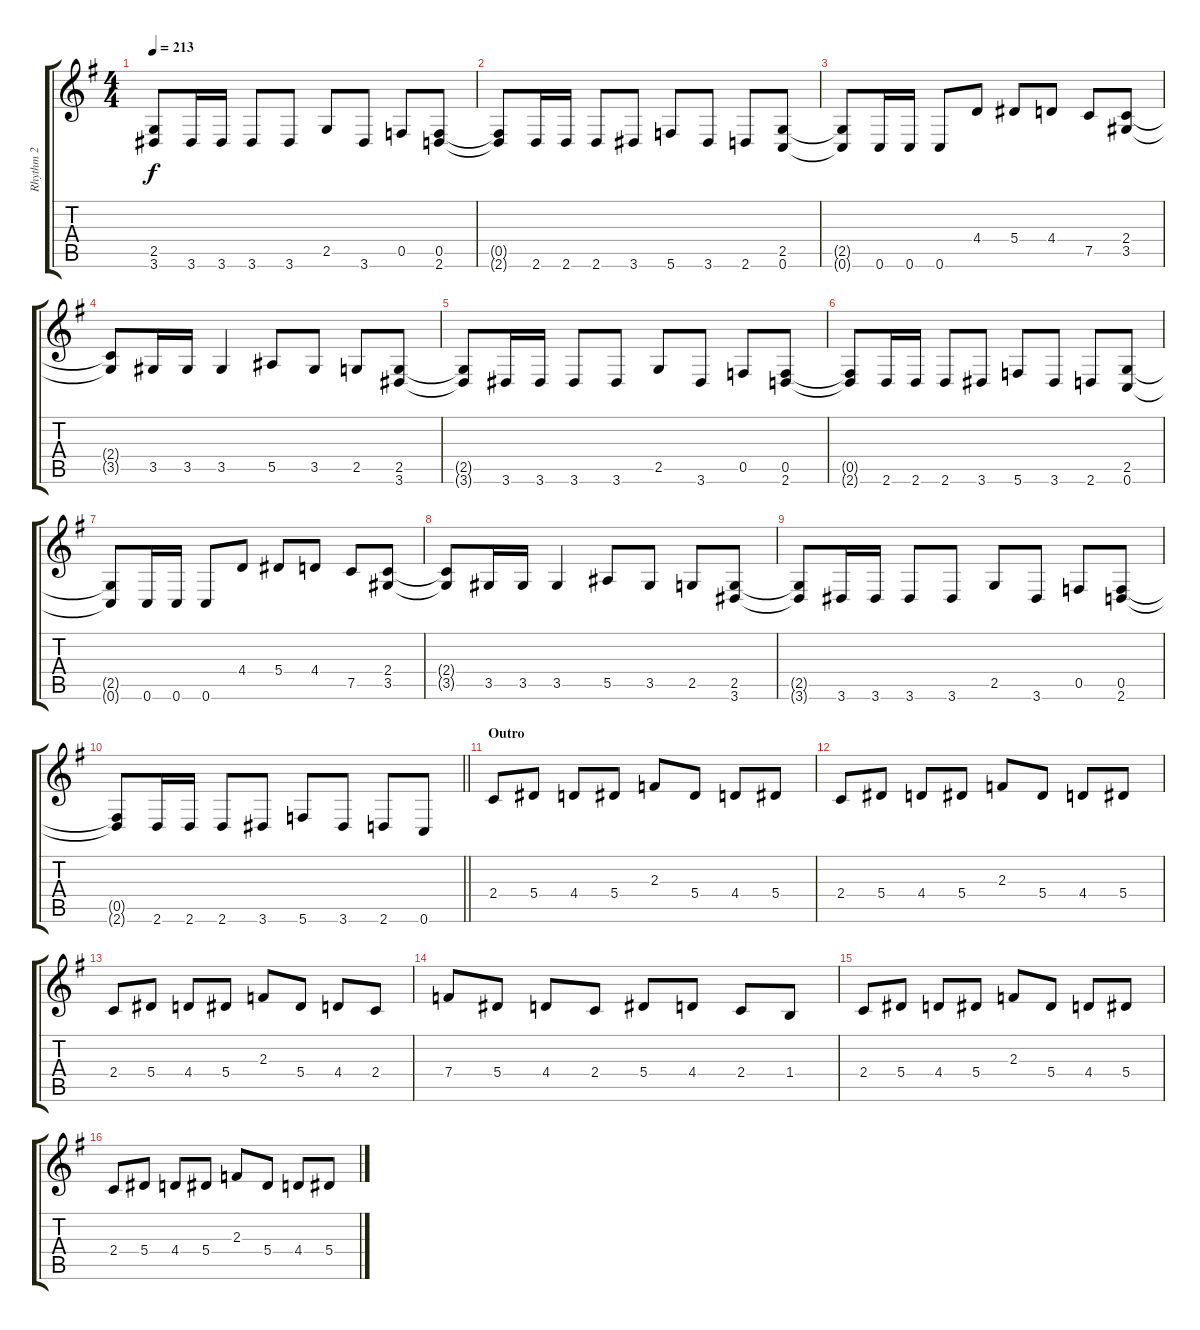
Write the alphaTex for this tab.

\track ("Rhythm 2" "Rhythm 2") {instrument distortionguitar}
\staff {score tabs}
\tuning (C4 G3 Eb3 Bb2 F2 C2) {hide}
\ts (4 4)
\tempo 213
\clef g2
\ks eminor
(2.5{t} 3.6{t}).8{dy f} 3.6.16 3.6.16 3.6.8 3.6.8 2.5.8 3.6.8 0.5.8 (0.5 2.6).8 |
(0.5{t} 2.6{t}).8 2.6.16 2.6.16 2.6.8 3.6.8 5.6.8 3.6.8 2.6.8 (2.5 0.6).8 |
(2.5{t} 0.6{t}).8 0.6.16 0.6.16 0.6.8 4.4.8 5.4.8 4.4.8 7.5.8 (2.4 3.5).8 |
(2.4{t} 3.5{t}).8 3.5.16 3.5.16 3.5.4 5.5.8 3.5.8 2.5.8 (2.5 3.6).8 |
(2.5{t} 3.6{t}).8 3.6.16 3.6.16 3.6.8 3.6.8 2.5.8 3.6.8 0.5.8 (0.5 2.6).8 |
(0.5{t} 2.6{t}).8 2.6.16 2.6.16 2.6.8 3.6.8 5.6.8 3.6.8 2.6.8 (2.5 0.6).8 |
(2.5{t} 0.6{t}).8 0.6.16 0.6.16 0.6.8 4.4.8 5.4.8 4.4.8 7.5.8 (2.4 3.5).8 |
(2.4{t} 3.5{t}).8 3.5.16 3.5.16 3.5.4 5.5.8 3.5.8 2.5.8 (2.5 3.6).8 |
(2.5{t} 3.6{t}).8 3.6.16 3.6.16 3.6.8 3.6.8 2.5.8 3.6.8 0.5.8 (0.5 2.6).8 |
\barLineRight lightlight
(0.5{t} 2.6{t}).8 2.6.16 2.6.16 2.6.8 3.6.8 5.6.8 3.6.8 2.6.8 0.6.8 |
\section ("" "Outro")
2.4.8 5.4.8 4.4.8 5.4.8 2.3.8 5.4.8 4.4.8 5.4.8 |
2.4.8 5.4.8 4.4.8 5.4.8 2.3.8 5.4.8 4.4.8 5.4.8 |
2.4.8 5.4.8 4.4.8 5.4.8 2.3.8 5.4.8 4.4.8 2.4.8 |
7.4.8 5.4.8 4.4.8 2.4.8 5.4.8 4.4.8 2.4.8 1.4.8 |
2.4.8 5.4.8 4.4.8 5.4.8 2.3.8 5.4.8 4.4.8 5.4.8 |
2.4.8 5.4.8 4.4.8 5.4.8 2.3.8 5.4.8 4.4.8 5.4.8
